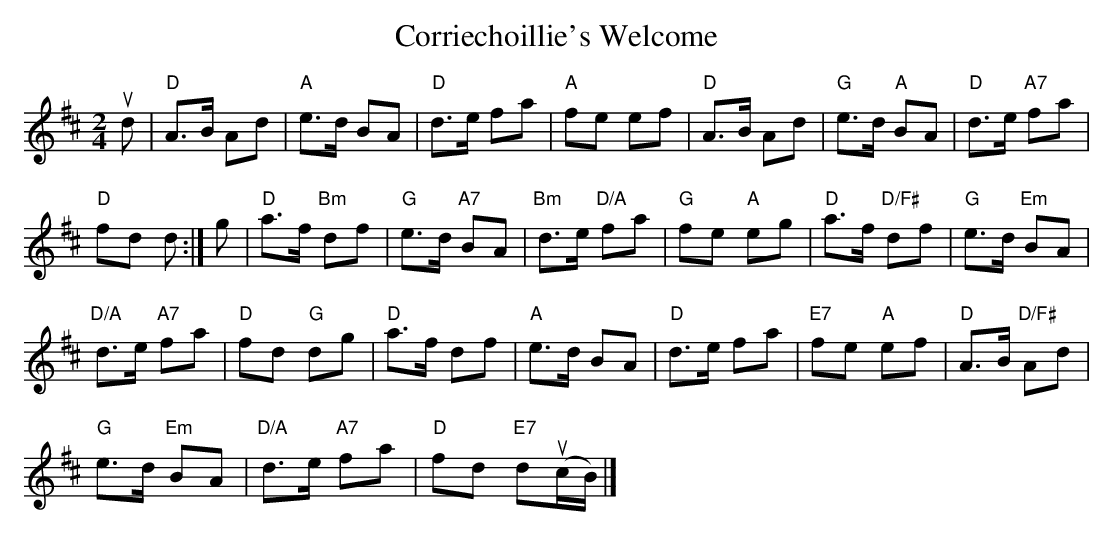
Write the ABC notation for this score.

X:1
T:Corriechoillie's Welcome
M:2/4
L:1/8
Q:100
K:D
ud|\
"D"A>B Ad|"A"e>d BA|"D"d>e fa|"A"fe ef|"D"A>B Ad|"G"e>d "A"BA|"D"d>e "A7"fa|
"D"fd d:|g|"D"a>f "Bm"df|"G"e>d "A7"BA|"Bm"d>e "D/A"fa|"G"fe "A"eg|"D"a>f "D/F#"df|"G"e>d "Em"BA|
"D/A"d>e "A7"fa|"D"fd "G"dg|"D"a>f df|"A"e>d BA|"D"d>e fa|"E7"fe "A"ef|"D" A>B "D/F#"Ad|
"G"e>d "Em"BA|"D/A"d>e "A7"fa|"D"fd "E7"d(uc/B/)|]
